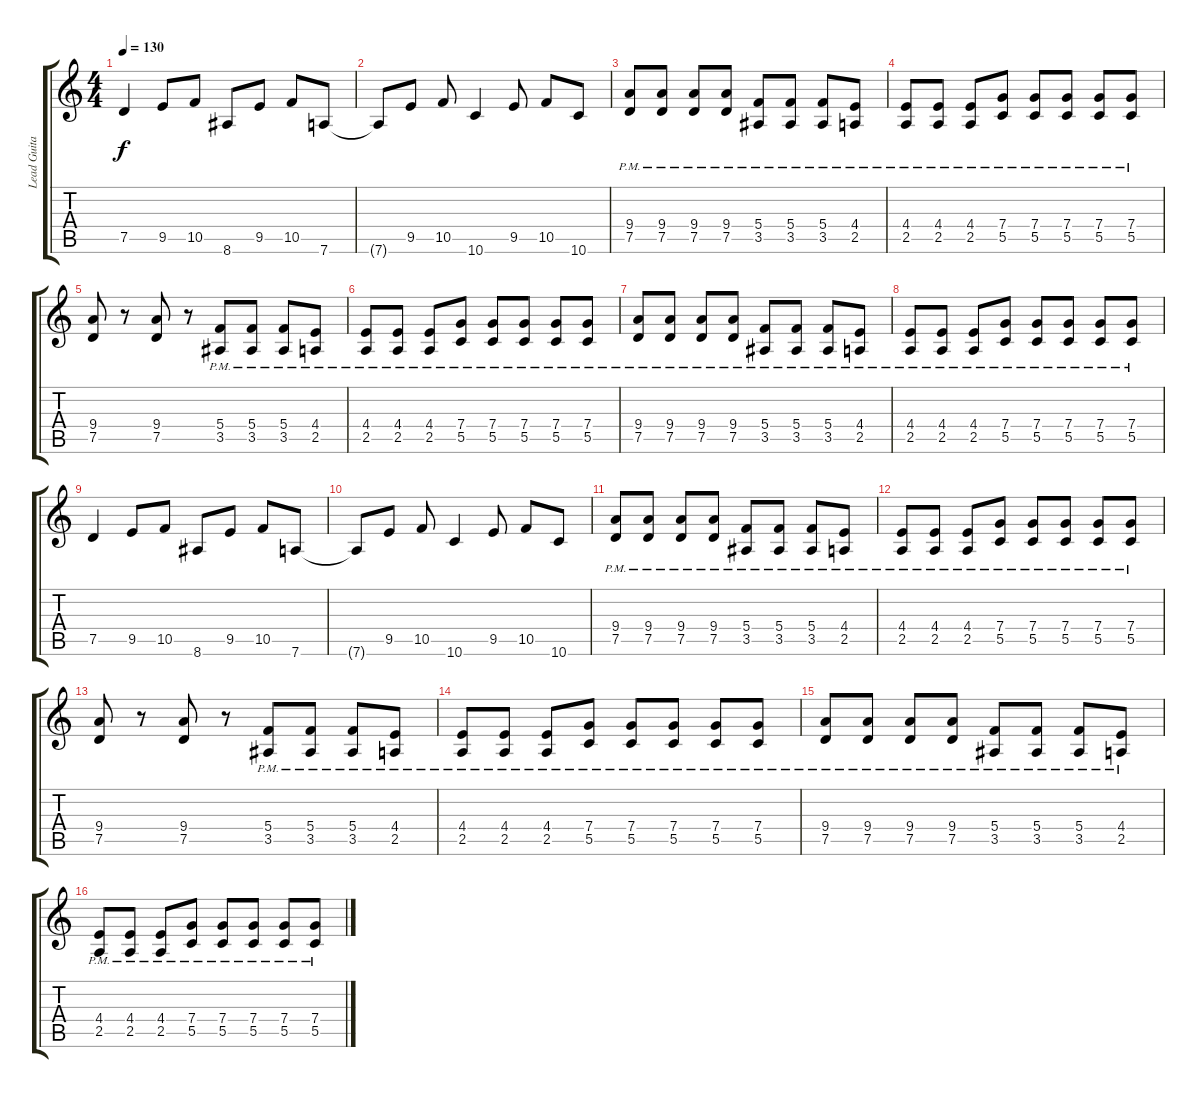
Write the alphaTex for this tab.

\track ("Lead Guitar" "Lead Guita") {instrument overdrivenguitar}
\staff {score tabs}
\tuning (D4 A3 F3 C3 G2 D2) {hide}
\ts (4 4)
\tempo 130
\clef g2
\ks c
7.5.4{dy f} 9.5.8 10.5.8 8.6.8 9.5.8 10.5.8 7.6.8 |
7.6{t}.8 9.5.8 10.5.8 10.6.4 9.5.8 10.5.8 10.6.8 |
(9.4{pm} 7.5{pm}).8 (9.4{pm} 7.5{pm}).8 (9.4{pm} 7.5{pm}).8 (9.4{pm} 7.5{pm}).8 (5.4{pm} 3.5{pm}).8 (5.4{pm} 3.5{pm}).8 (5.4{pm} 3.5{pm}).8 (4.4{pm} 2.5{pm}).8 |
(4.4{pm} 2.5{pm}).8 (4.4{pm} 2.5{pm}).8 (4.4{pm} 2.5{pm}).8 (7.4{pm} 5.5{pm}).8 (7.4{pm} 5.5{pm}).8 (7.4{pm} 5.5{pm}).8 (7.4{pm} 5.5{pm}).8 (7.4{pm} 5.5{pm}).8 |
(9.4 7.5).8 r.8 (9.4 7.5).8 r.8 (5.4{pm} 3.5{pm}).8 (5.4{pm} 3.5{pm}).8 (5.4{pm} 3.5{pm}).8 (4.4{pm} 2.5{pm}).8 |
(4.4{pm} 2.5{pm}).8 (4.4{pm} 2.5{pm}).8 (4.4{pm} 2.5{pm}).8 (7.4{pm} 5.5{pm}).8 (7.4{pm} 5.5{pm}).8 (7.4{pm} 5.5{pm}).8 (7.4{pm} 5.5{pm}).8 (7.4{pm} 5.5{pm}).8 |
(9.4{pm} 7.5{pm}).8 (9.4{pm} 7.5{pm}).8 (9.4{pm} 7.5{pm}).8 (9.4{pm} 7.5{pm}).8 (5.4{pm} 3.5{pm}).8 (5.4{pm} 3.5{pm}).8 (5.4{pm} 3.5{pm}).8 (4.4{pm} 2.5{pm}).8 |
(4.4{pm} 2.5{pm}).8 (4.4{pm} 2.5{pm}).8 (4.4{pm} 2.5{pm}).8 (7.4{pm} 5.5{pm}).8 (7.4{pm} 5.5{pm}).8 (7.4{pm} 5.5{pm}).8 (7.4{pm} 5.5{pm}).8 (7.4{pm} 5.5{pm}).8 |
7.5.4 9.5.8 10.5.8 8.6.8 9.5.8 10.5.8 7.6.8 |
7.6{t}.8 9.5.8 10.5.8 10.6.4 9.5.8 10.5.8 10.6.8 |
(9.4{pm} 7.5{pm}).8 (9.4{pm} 7.5{pm}).8 (9.4{pm} 7.5{pm}).8 (9.4{pm} 7.5{pm}).8 (5.4{pm} 3.5{pm}).8 (5.4{pm} 3.5{pm}).8 (5.4{pm} 3.5{pm}).8 (4.4{pm} 2.5{pm}).8 |
(4.4{pm} 2.5{pm}).8 (4.4{pm} 2.5{pm}).8 (4.4{pm} 2.5{pm}).8 (7.4{pm} 5.5{pm}).8 (7.4{pm} 5.5{pm}).8 (7.4{pm} 5.5{pm}).8 (7.4{pm} 5.5{pm}).8 (7.4{pm} 5.5{pm}).8 |
(9.4 7.5).8 r.8 (9.4 7.5).8 r.8 (5.4{pm} 3.5{pm}).8 (5.4{pm} 3.5{pm}).8 (5.4{pm} 3.5{pm}).8 (4.4{pm} 2.5{pm}).8 |
(4.4{pm} 2.5{pm}).8 (4.4{pm} 2.5{pm}).8 (4.4{pm} 2.5{pm}).8 (7.4{pm} 5.5{pm}).8 (7.4{pm} 5.5{pm}).8 (7.4{pm} 5.5{pm}).8 (7.4{pm} 5.5{pm}).8 (7.4{pm} 5.5{pm}).8 |
(9.4{pm} 7.5{pm}).8 (9.4{pm} 7.5{pm}).8 (9.4{pm} 7.5{pm}).8 (9.4{pm} 7.5{pm}).8 (5.4{pm} 3.5{pm}).8 (5.4{pm} 3.5{pm}).8 (5.4{pm} 3.5{pm}).8 (4.4{pm} 2.5{pm}).8 |
(4.4{pm} 2.5{pm}).8 (4.4{pm} 2.5{pm}).8 (4.4{pm} 2.5{pm}).8 (7.4{pm} 5.5{pm}).8 (7.4{pm} 5.5{pm}).8 (7.4{pm} 5.5{pm}).8 (7.4{pm} 5.5{pm}).8 (7.4{pm} 5.5{pm}).8
